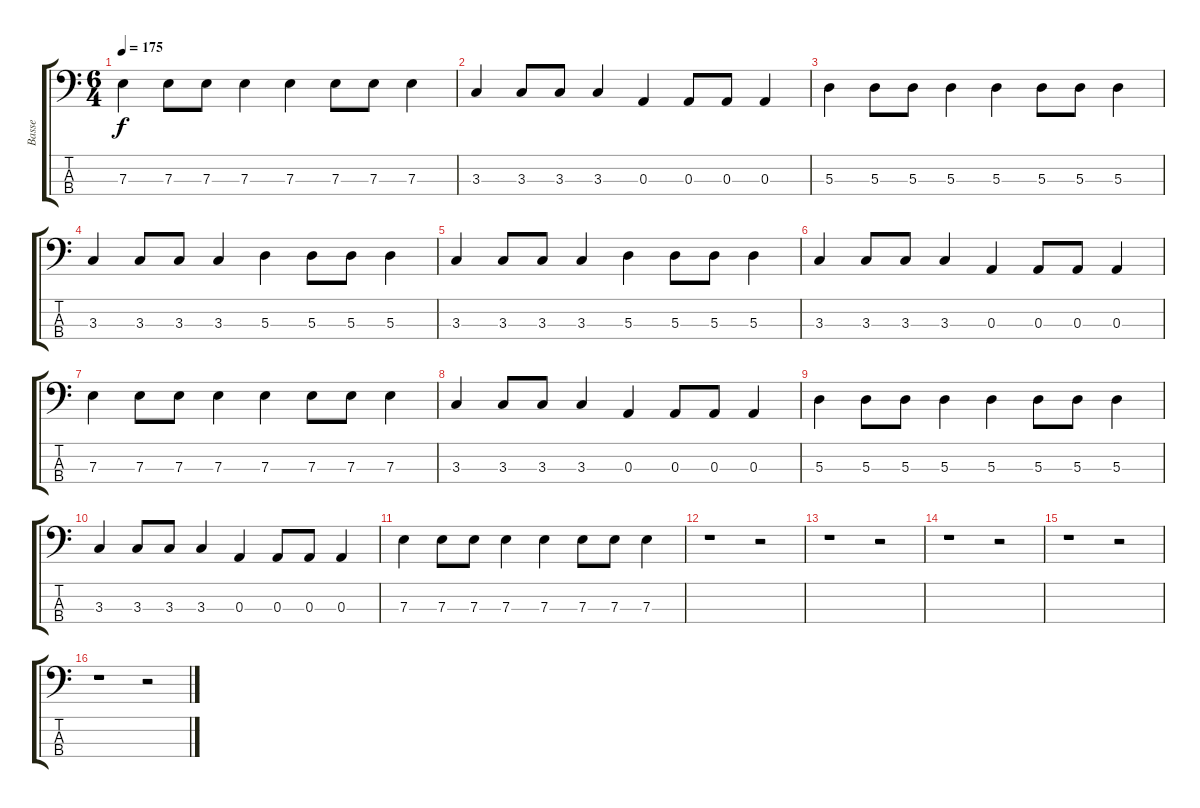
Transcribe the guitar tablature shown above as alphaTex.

\track ("Basse" "Basse") {instrument electricbassfinger}
\staff {score tabs}
\tuning (G2 D2 A1 E1) {hide}
\ts (6 4)
\tempo 175
\clef f4
\ks c
7.3.4{dy f} 7.3.8 7.3.8 7.3.4 7.3.4 7.3.8 7.3.8 7.3.4 |
3.3.4 3.3.8 3.3.8 3.3.4 0.3.4 0.3.8 0.3.8 0.3.4 |
5.3.4 5.3.8 5.3.8 5.3.4 5.3.4 5.3.8 5.3.8 5.3.4 |
3.3.4 3.3.8 3.3.8 3.3.4 5.3.4 5.3.8 5.3.8 5.3.4 |
3.3.4 3.3.8 3.3.8 3.3.4 5.3.4 5.3.8 5.3.8 5.3.4 |
3.3.4 3.3.8 3.3.8 3.3.4 0.3.4 0.3.8 0.3.8 0.3.4 |
7.3.4 7.3.8 7.3.8 7.3.4 7.3.4 7.3.8 7.3.8 7.3.4 |
3.3.4 3.3.8 3.3.8 3.3.4 0.3.4 0.3.8 0.3.8 0.3.4 |
5.3.4 5.3.8 5.3.8 5.3.4 5.3.4 5.3.8 5.3.8 5.3.4 |
3.3.4 3.3.8 3.3.8 3.3.4 0.3.4 0.3.8 0.3.8 0.3.4 |
7.3.4 7.3.8 7.3.8 7.3.4 7.3.4 7.3.8 7.3.8 7.3.4 |
r.1 r.2 |
r.1 r.2 |
r.1 r.2 |
r.1 r.2 |
r.1 r.2
